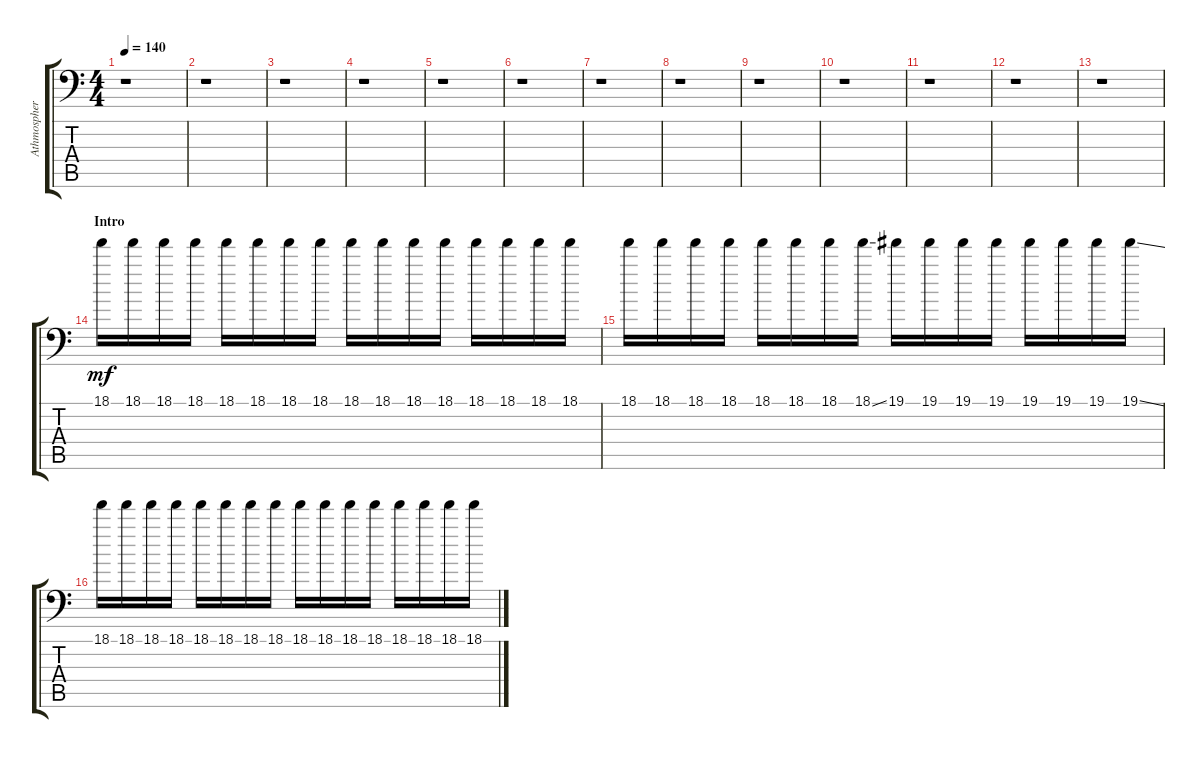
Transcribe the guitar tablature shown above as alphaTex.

\track ("Athmosphere Guitar" "Athmospher") {instrument distortionguitar}
\staff {score tabs}
\tuning (B3 Gb3 D3 A2 E2 A1) {hide}
\ts (4 4)
\tempo 140
\clef f4
\ks c
r.1{dy mf} |
r.1 |
r.1 |
r.1 |
r.1 |
r.1 |
r.1 |
r.1 |
r.1 |
r.1 |
r.1 |
r.1 |
r.1 |
\section ("" "Intro")
18.1.16 18.1.16 18.1.16 18.1.16 18.1.16 18.1.16 18.1.16 18.1.16 18.1.16 18.1.16 18.1.16 18.1.16 18.1.16 18.1.16 18.1.16 18.1.16 |
18.1.16 18.1.16 18.1.16 18.1.16 18.1.16 18.1.16 18.1.16 18.1{ss}.16 19.1.16 19.1.16 19.1.16 19.1.16 19.1.16 19.1.16 19.1.16 19.1{ss}.16 |
18.1.16 18.1.16 18.1.16 18.1.16 18.1.16 18.1.16 18.1.16 18.1.16 18.1.16 18.1.16 18.1.16 18.1.16 18.1.16 18.1.16 18.1.16 18.1.16
